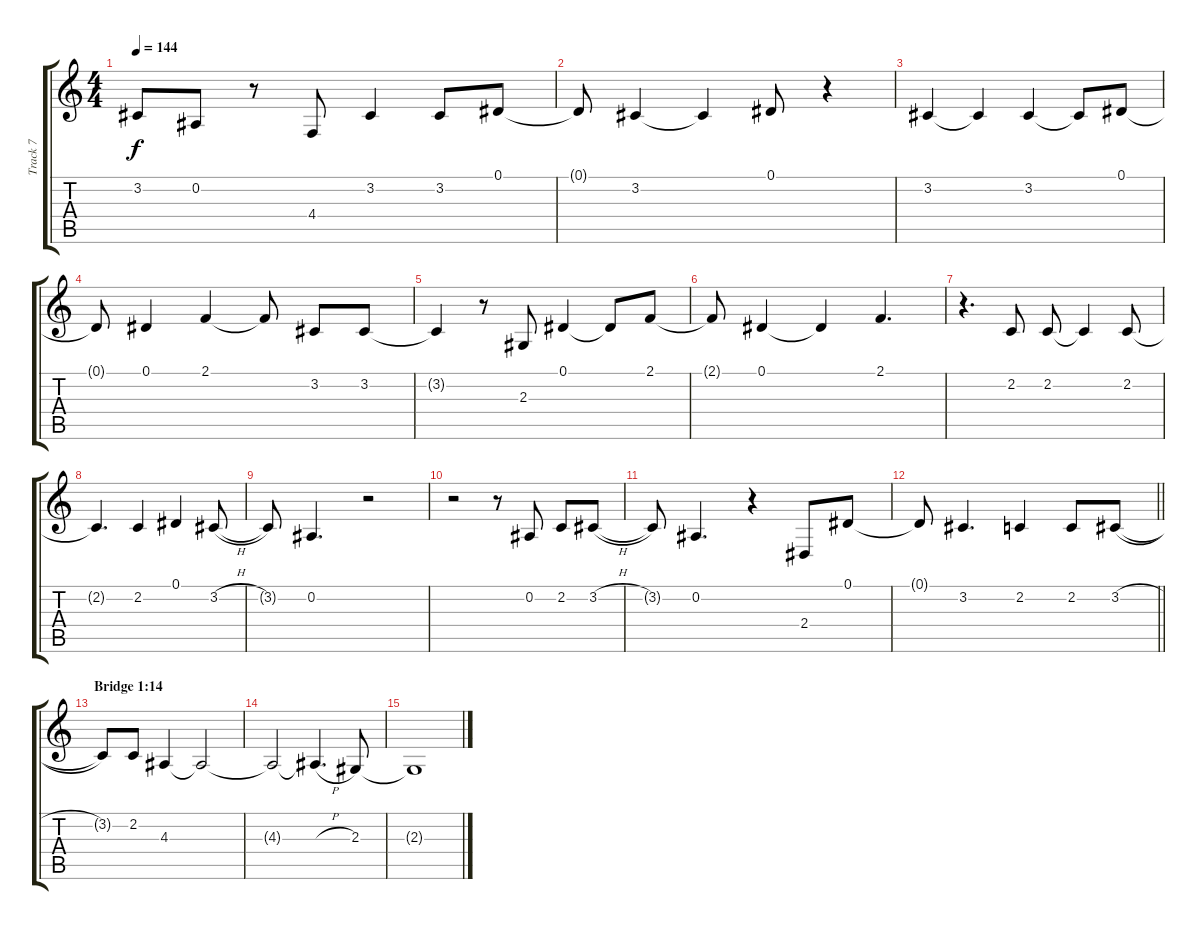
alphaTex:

\track ("Track 7" "Track 7") {instrument baritonesax}
\staff {score tabs}
\tuning (Eb4 Bb3 Gb3 Db3 Ab2 Eb2) {hide}
\ts (4 4)
\tempo 144
\clef g2
\ks c
3.2{t}.8{dy f} 0.2.8 r.8 4.4.8 3.2.4 3.2.8 0.1.8 |
0.1{t}.8 3.2.4 3.2{t}.4 0.1.8 r.4 |
3.2.4 3.2{t}.4 3.2.4 3.2{t}.8 0.1.8 |
0.1{t}.8 0.1.4 2.1.4 2.1{t}.8 3.2.8 3.2.8 |
3.2{t}.4 r.8 2.3.8 0.1.4 0.1{t}.8 2.1.8 |
2.1{t}.8 0.1.4 0.1{t}.4 2.1.4{d} |
r.4{d} 2.2.8 2.2.8 2.2{t}.4 2.2.8 |
2.2{t}.4{d} 2.2.4 0.1.4 3.2{h}.8 |
3.2{t}.8 0.2.4{d} r.2 |
r.2 r.8 0.2.8 2.2.8 3.2{h}.8 |
3.2{t}.8 0.2.4{d} r.4 2.4.8 0.1.8 |
\barLineRight lightlight
0.1{t}.8 3.2.4{d} 2.2.4 2.2.8 3.2{h}.8 |
\section ("" "Bridge 1:14")
3.2{t}.8 2.2.8 4.3.4 4.3{t}.2 |
4.3{t}.2 4.3{h t}.4{d} 2.3.8 |
2.3{t}.1
